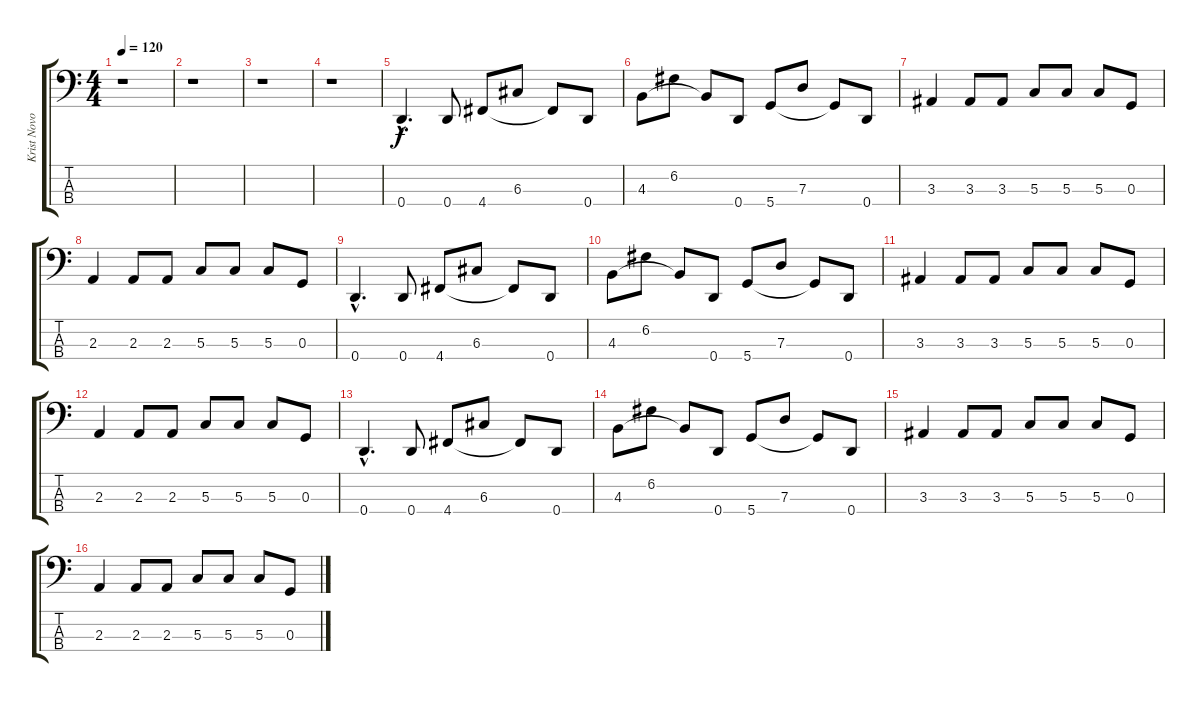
\track ("Krist Novoselic : Bass" "Krist Novo") {instrument electricbassfinger}
\staff {score tabs}
\tuning (F2 C2 G1 D1) {hide}
\ts (4 4)
\tempo 120
\clef f4
\ks c
r.1{dy f instrument electricbassfinger} |
r.1 |
r.1 |
r.1 |
0.4{hac}.4{d} 0.4.8 4.4.8 6.3.8 4.4{t}.8 0.4.8 |
4.3.8 6.2.8 4.3{t}.8 0.4.8 5.4.8 7.3.8 5.4{t}.8 0.4.8 |
3.3.4 3.3.8 3.3.8 5.3.8 5.3.8 5.3.8 0.3.8 |
2.3.4 2.3.8 2.3.8 5.3.8 5.3.8 5.3.8 0.3.8 |
0.4{hac}.4{d} 0.4.8 4.4.8 6.3.8 4.4{t}.8 0.4.8 |
4.3.8 6.2.8 4.3{t}.8 0.4.8 5.4.8 7.3.8 5.4{t}.8 0.4.8 |
3.3.4 3.3.8 3.3.8 5.3.8 5.3.8 5.3.8 0.3.8 |
2.3.4 2.3.8 2.3.8 5.3.8 5.3.8 5.3.8 0.3.8 |
0.4{hac}.4{d} 0.4.8 4.4.8 6.3.8 4.4{t}.8 0.4.8 |
4.3.8 6.2.8 4.3{t}.8 0.4.8 5.4.8 7.3.8 5.4{t}.8 0.4.8 |
3.3.4 3.3.8 3.3.8 5.3.8 5.3.8 5.3.8 0.3.8 |
2.3.4 2.3.8 2.3.8 5.3.8 5.3.8 5.3.8 0.3.8
